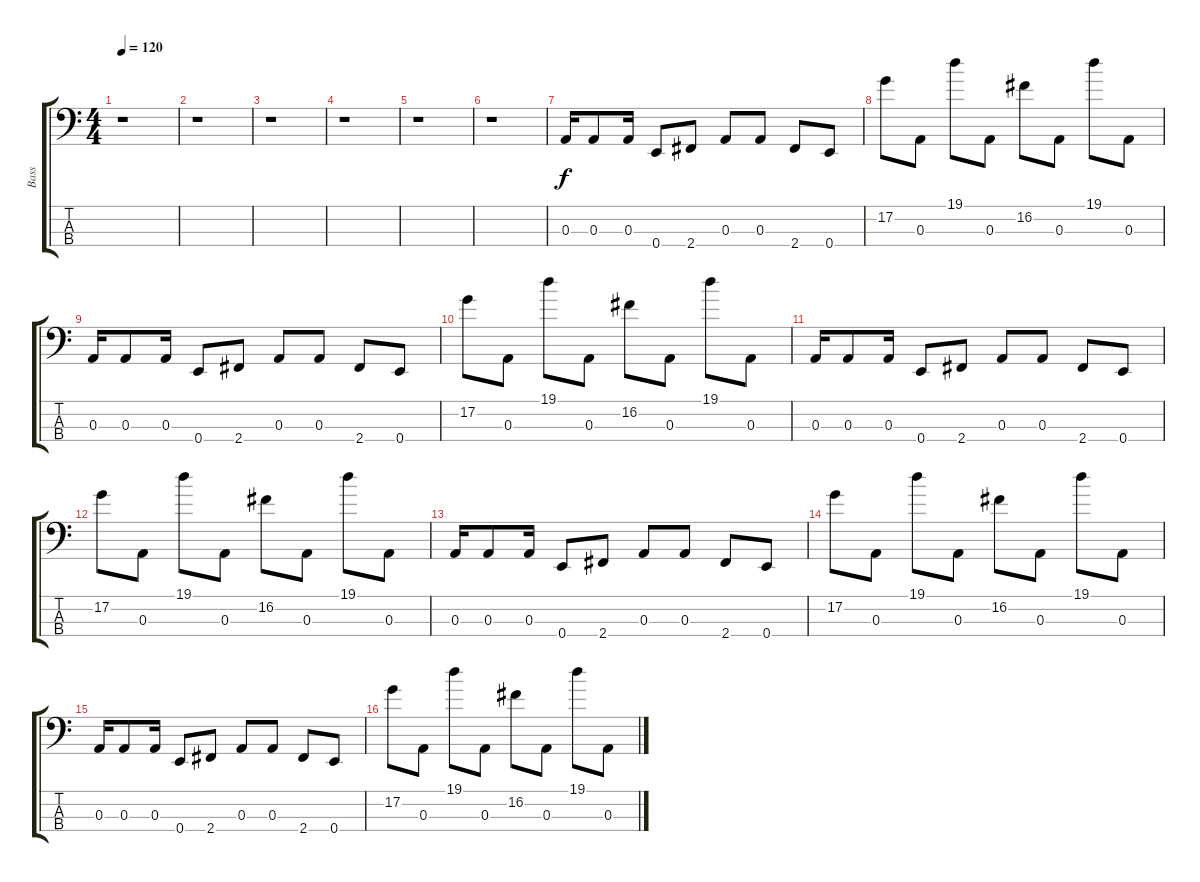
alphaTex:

\track ("Bass" "Bass") {instrument electricbassfinger}
\staff {score tabs}
\tuning (G2 D2 A1 E1) {hide}
\ts (4 4)
\tempo 120
\clef f4
\ks c
r.1{dy f} |
r.1 |
r.1 |
r.1 |
r.1 |
r.1 |
0.3.16 0.3.8 0.3.16 0.4.8 2.4.8 0.3.8 0.3.8 2.4.8 0.4.8 |
17.2.8 0.3.8 19.1.8 0.3.8 16.2.8 0.3.8 19.1.8 0.3.8 |
0.3.16 0.3.8 0.3.16 0.4.8 2.4.8 0.3.8 0.3.8 2.4.8 0.4.8 |
17.2.8 0.3.8 19.1.8 0.3.8 16.2.8 0.3.8 19.1.8 0.3.8 |
0.3.16 0.3.8 0.3.16 0.4.8 2.4.8 0.3.8 0.3.8 2.4.8 0.4.8 |
17.2.8 0.3.8 19.1.8 0.3.8 16.2.8 0.3.8 19.1.8 0.3.8 |
0.3.16 0.3.8 0.3.16 0.4.8 2.4.8 0.3.8 0.3.8 2.4.8 0.4.8 |
17.2.8 0.3.8 19.1.8 0.3.8 16.2.8 0.3.8 19.1.8 0.3.8 |
0.3.16 0.3.8 0.3.16 0.4.8 2.4.8 0.3.8 0.3.8 2.4.8 0.4.8 |
17.2.8 0.3.8 19.1.8 0.3.8 16.2.8 0.3.8 19.1.8 0.3.8
